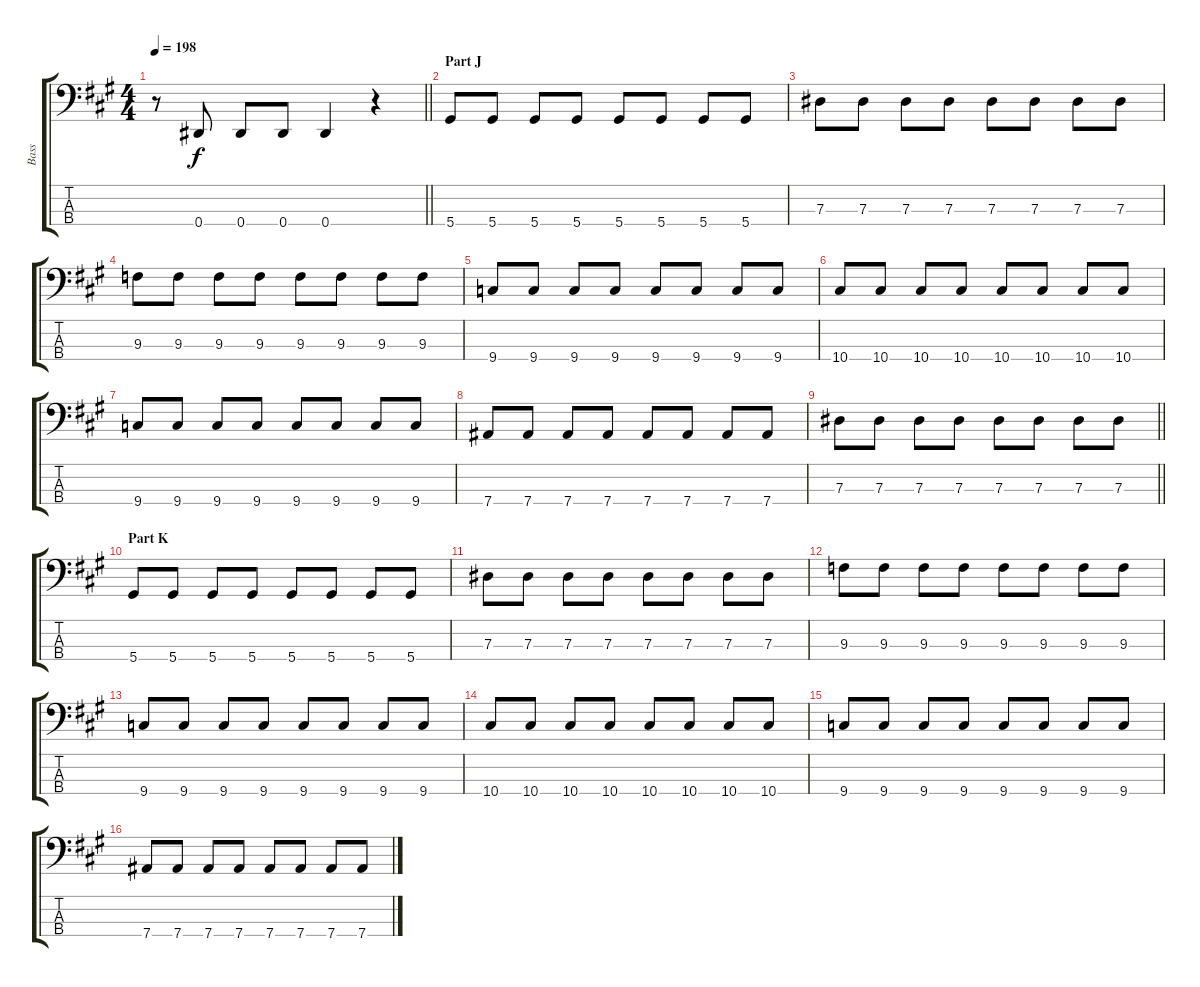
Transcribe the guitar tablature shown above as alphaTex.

\track ("Bass" "Bass") {instrument electricbasspick}
\staff {score tabs}
\tuning (Gb2 Db2 Ab1 Eb1) {hide}
\ts (4 4)
\tempo 198
\clef f4
\barLineRight lightlight
\ks a
r.8{dy f} 0.4.8 0.4.8 0.4.8 0.4.4 r.4 |
\section ("" "Part J")
5.4.8 5.4.8 5.4.8 5.4.8 5.4.8 5.4.8 5.4.8 5.4.8 |
7.3.8 7.3.8 7.3.8 7.3.8 7.3.8 7.3.8 7.3.8 7.3.8 |
9.3.8 9.3.8 9.3.8 9.3.8 9.3.8 9.3.8 9.3.8 9.3.8 |
9.4.8 9.4.8 9.4.8 9.4.8 9.4.8 9.4.8 9.4.8 9.4.8 |
10.4.8 10.4.8 10.4.8 10.4.8 10.4.8 10.4.8 10.4.8 10.4.8 |
9.4.8 9.4.8 9.4.8 9.4.8 9.4.8 9.4.8 9.4.8 9.4.8 |
7.4.8 7.4.8 7.4.8 7.4.8 7.4.8 7.4.8 7.4.8 7.4.8 |
\barLineRight lightlight
7.3.8 7.3.8 7.3.8 7.3.8 7.3.8 7.3.8 7.3.8 7.3.8 |
\section ("" "Part K")
5.4.8 5.4.8 5.4.8 5.4.8 5.4.8 5.4.8 5.4.8 5.4.8 |
7.3.8 7.3.8 7.3.8 7.3.8 7.3.8 7.3.8 7.3.8 7.3.8 |
9.3.8 9.3.8 9.3.8 9.3.8 9.3.8 9.3.8 9.3.8 9.3.8 |
9.4.8 9.4.8 9.4.8 9.4.8 9.4.8 9.4.8 9.4.8 9.4.8 |
10.4.8 10.4.8 10.4.8 10.4.8 10.4.8 10.4.8 10.4.8 10.4.8 |
9.4.8 9.4.8 9.4.8 9.4.8 9.4.8 9.4.8 9.4.8 9.4.8 |
7.4.8 7.4.8 7.4.8 7.4.8 7.4.8 7.4.8 7.4.8 7.4.8
